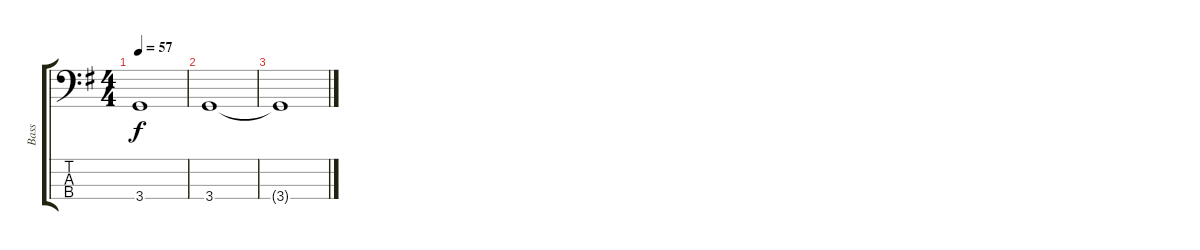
\track ("Bass" "Bass") {instrument fretlessbass}
\staff {score tabs}
\tuning (G2 D2 A1 E1) {hide}
\ts (4 4)
\tempo 57
\clef f4
\ks g
3.4{t}.1{dy f} |
3.4.1 |
3.4{t}.1
